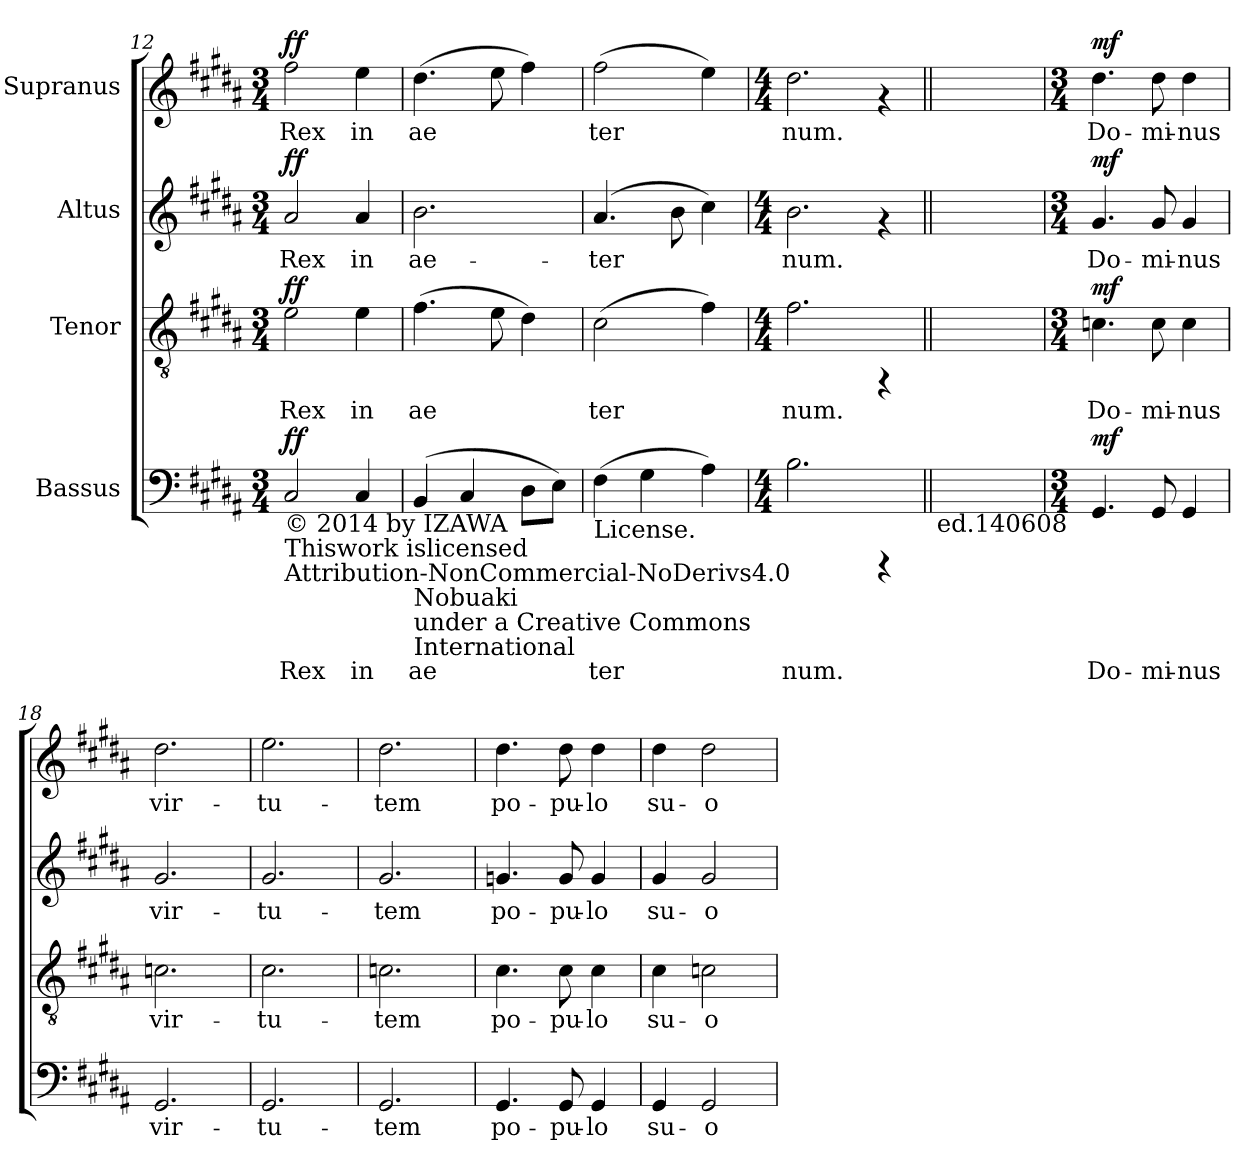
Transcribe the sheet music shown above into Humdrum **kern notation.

**kern	**text	**dynam	**kern	**text	**dynam	**kern	**text	**dynam	**kern	**text	**dynam
*part4	*part4	*part4	*part3	*part3	*part3	*part2	*part2	*part2	*part1	*part1	*part1
*staff4	*staff4	*staff4	*staff3	*staff3	*staff3	*staff2	*staff2	*staff2	*staff1	*staff1	*staff1
*I"Bassus	*	*	*I"Tenor	*	*	*I"Altus	*	*	*I"Supranus	*	*
*clefF4	*	*	*clefGv2	*	*	*clefG2	*	*	*clefG2	*	*
*ITrd1c2	*	*	*ITrd1c2	*	*	*ITrd1c2	*	*	*	*	*
*k[f#c#g#]	*	*	*k[f#c#g#]	*	*	*k[f#c#g#]	*	*	*k[f#c#g#d#a#]	*	*
*A:	*	*	*A:	*	*	*A:	*	*	*B:	*	*
*M3/4	*	*	*M3/4	*	*	*M3/4	*	*	*M3/4	*	*
=12	=12	=12	=12	=12	=12	=12	=12	=12	=12	=12	=12
!LO:TX:b:t=© 2014 by IZAWA	!	!	!	!	!	!	!	!	!	!	!
!LO:TX:b:t=Thiswork islicensed	!	!	!	!	!	!	!	!	!	!	!
!LO:TX:b:t=Attribution-NonCommercial-NoDerivs4.0	!	!	!	!	!	!	!	!	!	!	!
!	!LO:LY:b:cj	!LO:DY:a	!	!LO:LY:b:cj	!LO:DY:a	!	!LO:LY:b:cj	!LO:DY:a	!	!LO:LY:b:cj	!LO:DY:a
2BB/	Rex	ff	2d\	Rex	ff	2g#/	Rex	ff	2ff#\	Rex	ff
!	!LO:LY:b:cj	!	!	!LO:LY:b:cj	!	!	!LO:LY:b:cj	!	!	!LO:LY:b:cj	!
4BB/	in	.	4d\	in	.	4g#/	in	.	4ee\	in	.
=13	=13	=13	=13	=13	=13	=13	=13	=13	=13	=13	=13
!LO:TX:b:t=Nobuaki	!	!	!	!	!	!	!	!	!	!	!
!LO:TX:b:t=under a Creative Commons	!	!	!	!	!	!	!	!	!	!	!
!LO:TX:b:t=International	!	!	!	!	!	!	!	!	!	!	!
!	!LO:LY:b:cj	!	!	!LO:LY:b:cj	!	!	!LO:LY:b:cj	!	!	!LO:LY:b:cj	!
(>4AA/	ae-	.	(>4.e\	ae-	.	2.a\	ae-	.	(>4.dd#\	ae-	.
!	!LO:LY:b:cj	!	!	!	!	!	!	!	!	!	!
4BB/	--	.	.	.	.	.	.	.	.	.	.
!	!	!	!	!LO:LY:b:cj	!	!	!	!	!	!LO:LY:b:cj	!
.	.	.	8d\	--	.	.	.	.	8ee\	--	.
!	!LO:LY:b:cj	!	!	!LO:LY:b:cj	!	!	!	!	!	!LO:LY:b:cj	!
8C#\L	--	.	4c#\)	--	.	.	.	.	4ff#\)	--	.
!	!LO:LY:b:cj	!	!	!	!	!	!	!	!	!	!
8D\J)	--	.	.	.	.	.	.	.	.	.	.
=14	=14	=14	=14	=14	=14	=14	=14	=14	=14	=14	=14
!LO:TX:b:t=License.	!	!	!	!	!	!	!	!	!	!	!
!	!LO:LY:b:cj	!	!	!LO:LY:b:cj	!	!	!LO:LY:b:cj	!	!	!LO:LY:b:cj	!
(>4E\	-ter-	.	(>2B\	-ter-	.	(>4.g#/	-ter-	.	(>2ff#\	-ter-	.
!	!LO:LY:b:cj	!	!	!	!	!	!	!	!	!	!
4F#\	--	.	.	.	.	.	.	.	.	.	.
!	!	!	!	!	!	!	!LO:LY:b:cj	!	!	!	!
.	.	.	.	.	.	8a\	--	.	.	.	.
!	!LO:LY:b:cj	!	!	!LO:LY:b:cj	!	!	!LO:LY:b:cj	!	!	!LO:LY:b:cj	!
4G#\)	--	.	4e\)	--	.	4b\)	--	.	4ee\)	--	.
=15	=15	=15	=15	=15	=15	=15	=15	=15	=15	=15	=15
*M4/4	*	*	*M4/4	*	*	*M4/4	*	*	*M4/4	*	*
!	!LO:LY:b:cj	!	!	!LO:LY:b:cj	!	!	!LO:LY:b:cj	!	!	!LO:LY:b:cj	!
2.A\	-num.	.	2.e\	-num.	.	2.a\	-num.	.	2.dd#\	-num.	.
4rCCC	.	.	4rFF	.	.	4rf	.	.	4rf	.	.
=16||	=16||	=16||	=16||	=16||	=16||	=16||	=16||	=16||	=16||	=16||	=16||
!LO:TX:b:t=ed.140608	!	!	!	!	!	!	!	!	!	!	!
26880%26879ryy	.	.	26880%26879ryy	.	.	26880%26879ryy	.	.	26880%26879ryy	.	.
!!LO:PB:g=z
=17	=17	=17	=17	=17	=17	=17	=17	=17	=17	=17	=17
*M3/4	*	*	*M3/4	*	*	*M3/4	*	*	*M3/4	*	*
!	!LO:LY:b:cj	!LO:DY:a	!	!LO:LY:b:cj	!LO:DY:a	!	!LO:LY:b:cj	!LO:DY:a	!	!LO:LY:b:cj	!LO:DY:a
4.FF#/	Do-	mf	4.B-X\	Do-	mf	4.f#/	Do-	mf	4.dd#\	Do-	mf
!	!LO:LY:b:cj	!	!	!LO:LY:b:cj	!	!	!LO:LY:b:cj	!	!	!LO:LY:b:cj	!
8FF#/	-mi-	.	8B-\	-mi-	.	8f#/	-mi-	.	8dd#\	-mi-	.
!	!LO:LY:b:cj	!	!	!LO:LY:b:cj	!	!	!LO:LY:b:cj	!	!	!LO:LY:b:cj	!
4FF#/	-nus	.	4B-\	-nus	.	4f#/	-nus	.	4dd#\	-nus	.
=18	=18	=18	=18	=18	=18	=18	=18	=18	=18	=18	=18
!	!LO:LY:b:cj	!	!	!LO:LY:b:cj	!	!	!LO:LY:b:cj	!	!	!LO:LY:b:cj	!
2.FF#/	vir-	.	2.B-X\	vir-	.	2.f#/	vir-	.	2.dd#\	vir-	.
=19	=19	=19	=19	=19	=19	=19	=19	=19	=19	=19	=19
!	!LO:LY:b:cj	!	!	!LO:LY:b:cj	!	!	!LO:LY:b:cj	!	!	!LO:LY:b:cj	!
2.FF#/	-tu-	.	2.B\	-tu-	.	2.f#/	-tu-	.	2.ee\	-tu-	.
=20	=20	=20	=20	=20	=20	=20	=20	=20	=20	=20	=20
!	!LO:LY:b:cj	!	!	!LO:LY:b:cj	!	!	!LO:LY:b:cj	!	!	!LO:LY:b:cj	!
2.FF#/	-tem	.	2.B-X\	-tem	.	2.f#/	-tem	.	2.dd#\	-tem	.
=21	=21	=21	=21	=21	=21	=21	=21	=21	=21	=21	=21
!	!LO:LY:b:cj	!	!	!LO:LY:b:cj	!	!	!LO:LY:b:cj	!	!	!LO:LY:b:cj	!
4.FF#/	po-	.	4.B\	po-	.	4.fn/	po-	.	4.dd#\	po-	.
!	!LO:LY:b:cj	!	!	!LO:LY:b:cj	!	!	!LO:LY:b:cj	!	!	!LO:LY:b:cj	!
8FF#/	-pu-	.	8B\	-pu-	.	8f/	-pu-	.	8dd#\	-pu-	.
!	!LO:LY:b:cj	!	!	!LO:LY:b:cj	!	!	!LO:LY:b:cj	!	!	!LO:LY:b:cj	!
4FF#/	-lo	.	4B\	-lo	.	4f/	-lo	.	4dd#\	-lo	.
=22	=22	=22	=22	=22	=22	=22	=22	=22	=22	=22	=22
!	!LO:LY:b:cj	!	!	!LO:LY:b:cj	!	!	!LO:LY:b:cj	!	!	!LO:LY:b:cj	!
4FF#/	su-	.	4B\	su-	.	4f#/	su-	.	4dd#\	su-	.
!	!LO:LY:b:cj	!	!	!LO:LY:b:cj	!	!	!LO:LY:b:cj	!	!	!LO:LY:b:cj	!
2FF#/	-o	.	2B-X\	-o	.	2f#/	-o	.	2dd#\	-o	.
=	=	=	=	=	=	=	=	=	=	=	=
*-	*-	*-	*-	*-	*-	*-	*-	*-	*-	*-	*-
